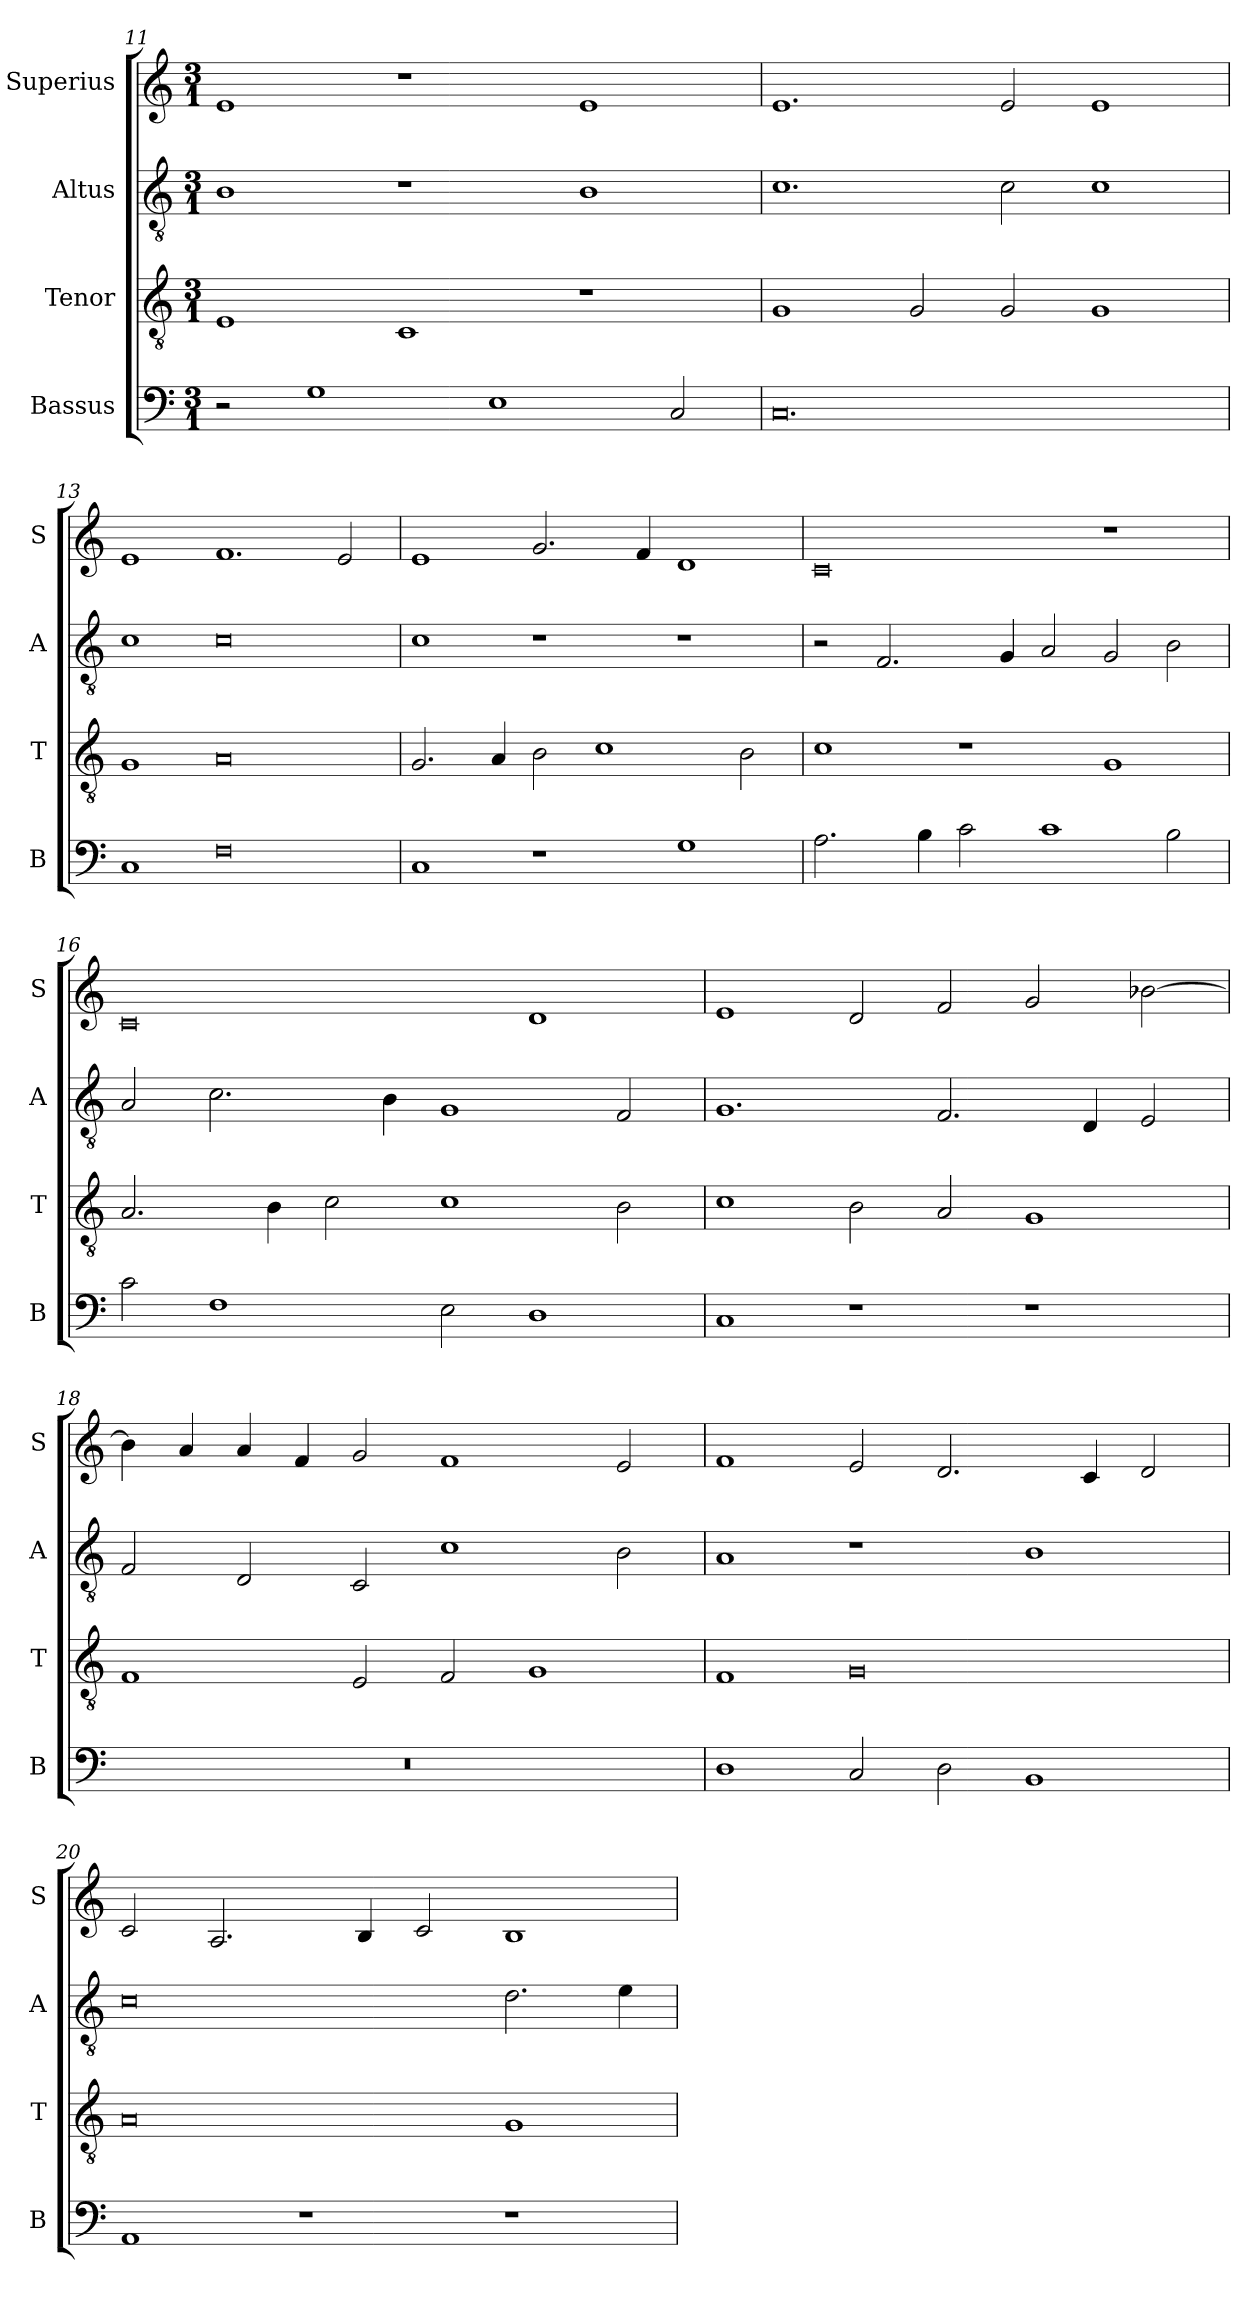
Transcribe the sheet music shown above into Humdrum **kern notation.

**kern	**kern	**kern	**kern
*part4	*part3	*part2	*part1
*staff4	*staff3	*staff2	*staff1
*I"Bassus	*I"Tenor	*I"Altus	*I"Superius
*I'B	*I'T	*I'A	*I'S
*clefF4	*clefGv2	*clefGv2	*clefG2
*k[]	*k[]	*k[]	*k[]
*M3/1	*M3/1	*M3/1	*M3/1
=11	=11	=11	=11
2r	1E	1B	1e
1G	.	.	.
.	1C	1r	1r
1E	.	.	.
.	1r	1B	1e
2C/	.	.	.
=12	=12	=12	=12
0.C	1G	1.c	1.e
.	2G/	.	.
.	2G/	2c\	2e/
.	1G	1c	1e
=13	=13	=13	=13
1C	1G	1c	1e
0F	0A	0c	1.f
.	.	.	2e/
=14	=14	=14	=14
1C	2.G/	1c	1e
.	4A/	.	.
1r	2B\	1r	2.g/
.	1c	.	.
.	.	.	4f/
1G	.	1r	1d
.	2B\	.	.
=15	=15	=15	=15
2.A\	1c	2r	0c
.	.	2.F/	.
4B\	.	.	.
2c\	1r	.	.
.	.	4G/	.
1c	.	2A/	.
.	1G	2G/	1r
2B\	.	2B\	.
=16	=16	=16	=16
2c\	2.A/	2A/	0c
1F	.	2.c\	.
.	4B\	.	.
.	2c\	.	.
.	.	4B\	.
2E\	1c	1G	.
1D	.	.	1d
.	2B\	2F/	.
=17	=17	=17	=17
1C	1c	1.G	1e
1r	2B\	.	2d/
.	2A/	2.F/	2f/
1r	1G	.	2g/
.	.	4D/	.
.	.	2E/	[2b-X\
=18	=18	=18	=18
0.r	1F	2F/	4b-\]
.	.	.	4a/
.	.	2D/	4a/
.	.	.	4f/
.	2E/	2C/	2g/
.	2F/	1c	1f
.	1G	.	.
.	.	2B\	2e/
=19	=19	=19	=19
1D	1F	1A	1f
2C/	0G	1r	2e/
2D\	.	.	2.d/
1BB	.	1B	.
.	.	.	4c/
.	.	.	2d/
=20	=20	=20	=20
1AA	0A	0c	2c/
.	.	.	2.A/
1r	.	.	.
.	.	.	4B/
.	.	.	2c/
1r	1G	2.d\	1B
.	.	4e\	.
=	=	=	=
*-	*-	*-	*-
